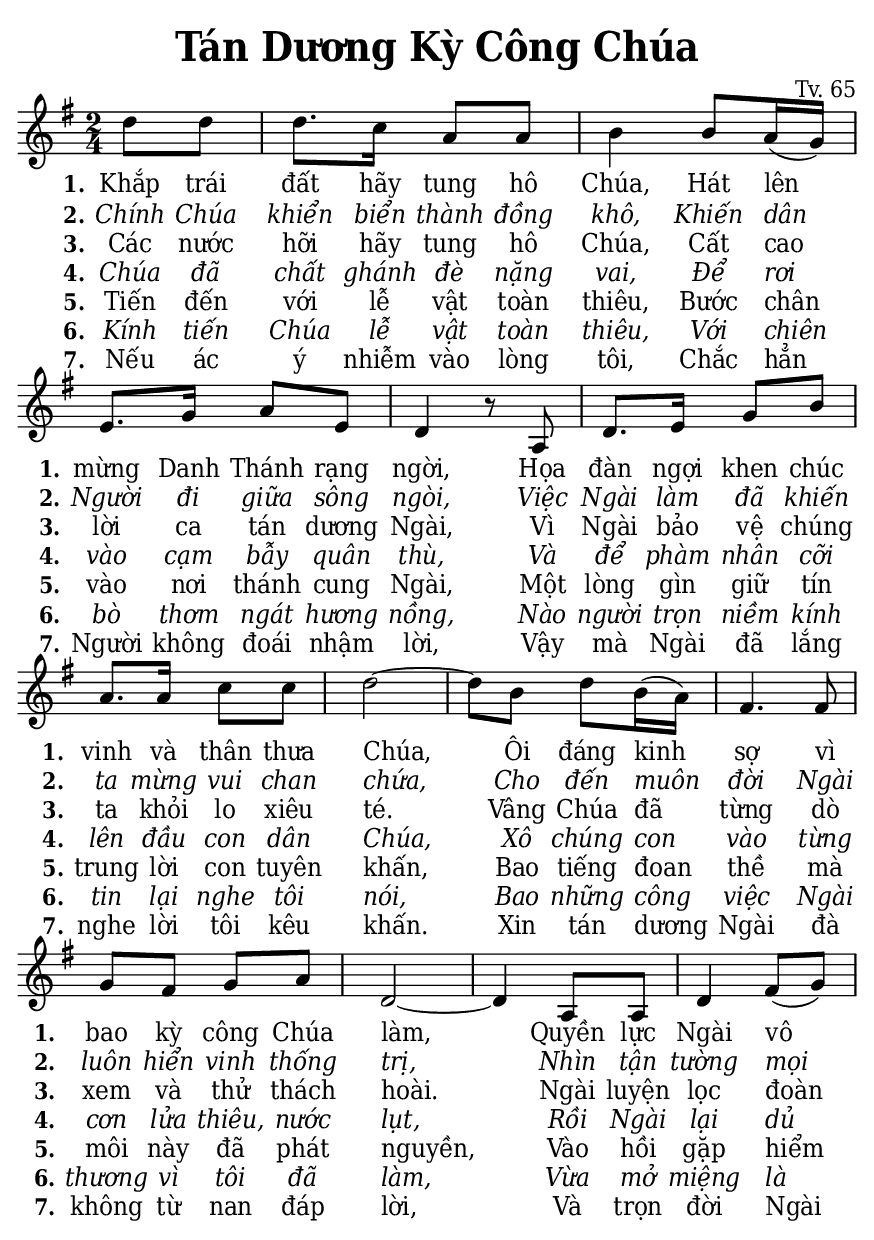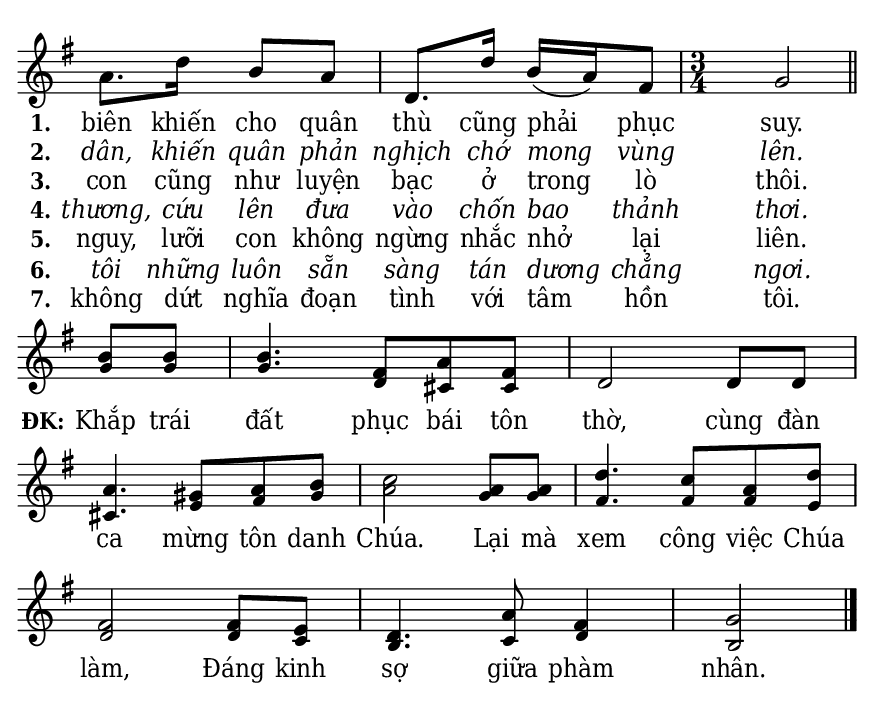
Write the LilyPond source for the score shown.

% Cài đặt chung\
\version "2.22.1"
\include "english.ly"

\header {
  title = \markup { \fontsize #1 "Tán Dương Kỳ Công Chúa" }
  composer = "Tv. 65"
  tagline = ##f
}

% mã nguồn cho những chức năng chưa hỗ trợ trong phiên bản lilypond hiện tại
% cung cấp bởi cộng đồng lilypond khi gửi email đến lilypond-user@gnu.org
% Đổi kích thước nốt cho bè phụ
notBePhu =
#(define-music-function (font-size music) (number? ly:music?)
   (for-some-music
     (lambda (m)
       (if (music-is-of-type? m 'rhythmic-event)
           (begin
             (set! (ly:music-property m 'tweaks)
                   (cons `(font-size . ,font-size)
                         (ly:music-property m 'tweaks)))
             #t)
           #f))
     music)
   music)

% in số phiên khúc trên mỗi dòng
#(define (add-grob-definition grob-name grob-entry)
     (set! all-grob-descriptions
           (cons ((@@ (lily) completize-grob-entry)
                  (cons grob-name grob-entry))
                 all-grob-descriptions)))

#(add-grob-definition
    'StanzaNumberSpanner
    `((direction . ,LEFT)
      (font-series . bold)
      (padding . 1.0)
      (side-axis . ,X)
      (stencil . ,ly:text-interface::print)
      (X-offset . ,ly:side-position-interface::x-aligned-side)
      (Y-extent . ,grob::always-Y-extent-from-stencil)
      (meta . ((class . Spanner)
               (interfaces . (font-interface
                              side-position-interface
                              stanza-number-interface
                              text-interface))))))

\layout {
    \context {
      \Global
      \grobdescriptions #all-grob-descriptions
    }
    \context {
      \Score
      \remove Stanza_number_align_engraver
      \consists
        #(lambda (context)
           (let ((texts '())
                 (syllables '()))
             (make-engraver
              (acknowledgers
               ((stanza-number-interface engraver grob source-engraver)
                  (set! texts (cons grob texts)))
               ((lyric-syllable-interface engraver grob source-engraver)
                  (set! syllables (cons grob syllables))))
              ((stop-translation-timestep engraver)
                 (for-each
                  (lambda (text)
                    (for-each
                     (lambda (syllable)
                       (ly:pointer-group-interface::add-grob
                        text
                        'side-support-elements
                        syllable))
                     syllables))
                  texts)
                 (set! syllables '())))))
    }
    \context {
      \Lyrics
      \remove Stanza_number_engraver
      \consists
        #(lambda (context)
           (let ((text #f)
                 (last-stanza #f))
             (make-engraver
              ((process-music engraver)
                 (let ((stanza (ly:context-property context 'stanza #f)))
                   (if (and stanza (not (equal? stanza last-stanza)))
                       (let ((column (ly:context-property context
'currentCommandColumn)))
                         (set! last-stanza stanza)
                         (if text
                             (ly:spanner-set-bound! text RIGHT column))
                         (set! text (ly:engraver-make-grob engraver
'StanzaNumberSpanner '()))
                         (ly:grob-set-property! text 'text stanza)
                         (ly:spanner-set-bound! text LEFT column)))))
              ((finalize engraver)
                 (if text
                     (let ((column (ly:context-property context
'currentCommandColumn)))
                       (ly:spanner-set-bound! text RIGHT column)))))))
      \override StanzaNumberSpanner.horizon-padding = 10000
    }
}

stanzaReminderOff =
  \temporary \override StanzaNumberSpanner.after-line-breaking =
     #(lambda (grob)
        ;; Can be replaced with (not (first-broken-spanner? grob)) in 2.23.
        (if (let ((siblings (ly:spanner-broken-into (ly:grob-original grob))))
              (and (pair? siblings)
                   (not (eq? grob (car siblings)))))
            (ly:grob-suicide! grob)))

stanzaReminderOn = \undo \stanzaReminderOff
% kết thúc mã nguồn

% Nhạc phiên khúc
nhacPhienKhucSop = \relative c'' {
  \autoPageBreaksOff
  \partial 4 d8 d |
  d8. c16 a8 a |
  b4 b8 a16 (g) |
  e8. g16 a8 e |
  d4 r8 a |
  d8. e16 g8 b |
  a8. a16 c8 c |
  d2 ~ |
  d8 b d b16 (a) |
  fs4. fs8 |
  g8 fs g a |
  d,2 ~ |
  d4 a8 a |
  d4 fs8 (g) |
  
  \pageBreak
  
  a8. d16 b8 a |
  d,8. d'16 b (a) fs8 |
  
  \time 3/4
  g2 \bar "||" \break
  
  b8 b |
  b4. fs8 a fs |
  d2 d8 d |
  a'4. gs8 a b |
  c2 a8 a |
  d4. c8 a d |
  fs,2 fs8 e |
  d4. a'8 fs4 |
  g2 \bar "|."
}

nhacPhienKhucAlto = \relative c'' {
  r4 |
  R2*15
  
  \time 3/4
  r2
  g8 g |
  g4. d8 cs cs |
  d2 d8 d |
  cs4. e8 fs gs |
  a2 g8 g |
  fs4. fs8 fs e |
  d2 d8 c |
  b4. c8 d4 |
  b2
}

% Lời phiên khúc
loiPhienKhucSop = \lyrics {
  <<
    {
      \set stanza = "1."
      Khắp trái đất hãy tung hô Chúa,
      Hát lên mừng Danh Thánh rạng ngời,
      Họa đàn ngợi khen chúc vinh
      và thân thưa Chúa,
      Ôi đáng kinh sợ vì bao kỳ công Chúa làm,
      Quyền lực Ngài vô biên
      khiến cho quân thù cũng phải phục suy.
    }
    \new Lyrics {
	    \set associatedVoice = "beSop"
	    \set stanza = "2."
      \override Lyrics.LyricText.font-shape = #'italic
	    Chính Chúa khiển biển thành đồng khô,
	    Khiến dân Người đi giữa sông ngòi,
	    Việc Ngài làm đã khiến ta mừng vui chan chứa,
	    Cho đến muôn đời Ngài luôn hiển vinh thống trị,
	    Nhìn tận tường mọi dân,
	    khiến quân phản nghịch chớ mong vùng lên.
    }
    \new Lyrics {
	    \set associatedVoice = "beSop"
	    \set stanza = "3."
	    Các nước hỡi hãy tung hô Chúa,
	    Cất cao lời ca tán dương Ngài,
	    Vì Ngài bảo vệ chúng ta khỏi lo xiêu té.
	    Vâng Chúa đã từng dò xem và thử thách hoài.
	    Ngài luyện lọc đoàn con
	    cũng như luyện bạc ở trong lò thôi.
    }
    \new Lyrics {
	    \set associatedVoice = "beSop"
	    \set stanza = "4."
      \override Lyrics.LyricText.font-shape = #'italic
	    Chúa đã chất ghánh đè nặng vai,
	    Để rơi vào cạm bẫy quân thù,
	    Và để phàm nhân cỡi lên đầu con dân Chúa,
	    Xô chúng con vào từng cơn lửa thiêu, nước lụt,
	    Rồi Ngài lại dủ thương,
	    cứu lên đưa vào chốn bao thảnh thơi.
    }
    \new Lyrics {
	    \set associatedVoice = "beSop"
	    \set stanza = "5."
	    Tiến đến với lễ vật toàn thiêu,
	    Bước chân vào nơi thánh cung Ngài,
	    Một lòng gìn giữ tín trung lời con tuyên khấn,
	    Bao tiếng đoan thề mà môi này đã phát nguyền,
	    Vào hồi gặp hiểm nguy,
	    lưỡi con không ngừng nhắc nhở lại liên.
    }
    \new Lyrics {
	    \set associatedVoice = "beSop"
	    \set stanza = "6."
      \override Lyrics.LyricText.font-shape = #'italic
	    Kính tiến Chúa lễ vật toàn thiêu,
	    Với chiên bò thơm ngát hương nồng,
	    Nào người trọn niềm kính tin lại nghe tôi nói,
	    Bao những công việc Ngài thương vì tôi đã làm,
	    Vừa mở miệng là tôi
	    những luôn sẵn sàng tán dương chẳng ngơi.
    }
    \new Lyrics {
	    \set associatedVoice = "beSop"
	    \set stanza = "7."
	    Nếu ác ý nhiễm vào lòng tôi,
	    Chắc hẳn Người không đoái nhậm lời,
	    Vậy mà Ngài đã lắng nghe lời tôi kêu khấn.
	    Xin tán dương Ngài đà không từ nan đáp lời,
	    Và trọn đời
	    Ngài không dứt nghĩa đoạn tình với tâm hồn tôi.
    }
  >>
  \stanzaReminderOff
  \set stanza = "ĐK:"
  Khắp trái đất phục bái tôn thờ,
  cùng đàn ca mừng tôn danh Chúa.
  Lại mà xem công việc Chúa làm,
  Đáng kinh sợ giữa phàm nhân.
}

% Dàn trang
\paper {
  #(set-paper-size "a5")
  top-margin = 3\mm
  bottom-margin = 3\mm
  left-margin = 3\mm
  right-margin = 3\mm
  indent = #0
  #(define fonts
	 (make-pango-font-tree "Deja Vu Serif Condensed"
	 		       "Deja Vu Serif Condensed"
			       "Deja Vu Serif Condensed"
			       (/ 20 20)))
  print-page-number = ##f
  %system-system-spacing = #'((basic-distance . 0.1)(padding . 3))
  ragged-bottom = ##t
  page-count = 2
}

TongNhip = {
  \key g \major \time 2/4
  \set Timing.beamExceptions = #'()
  \set Timing.baseMoment = #(ly:make-moment 1/4)
}

\score {
  \new ChoirStaff <<
    \new Staff \with {
        \consists "Merge_rests_engraver"
        printPartCombineTexts = ##f
      }
      <<
      \new Voice \TongNhip \partCombine 
        \nhacPhienKhucSop
        \notBePhu -1 { \nhacPhienKhucAlto }
      \new NullVoice = beSop \nhacPhienKhucSop
      \new Lyrics \lyricsto beSop \loiPhienKhucSop
      >>
  >>
  \layout {
    \override Lyrics.LyricSpace.minimum-distance = #1
    \override Score.BarNumber.break-visibility = ##(#f #f #f)
    \override Score.SpacingSpanner.uniform-stretching = ##t
  } 
}
